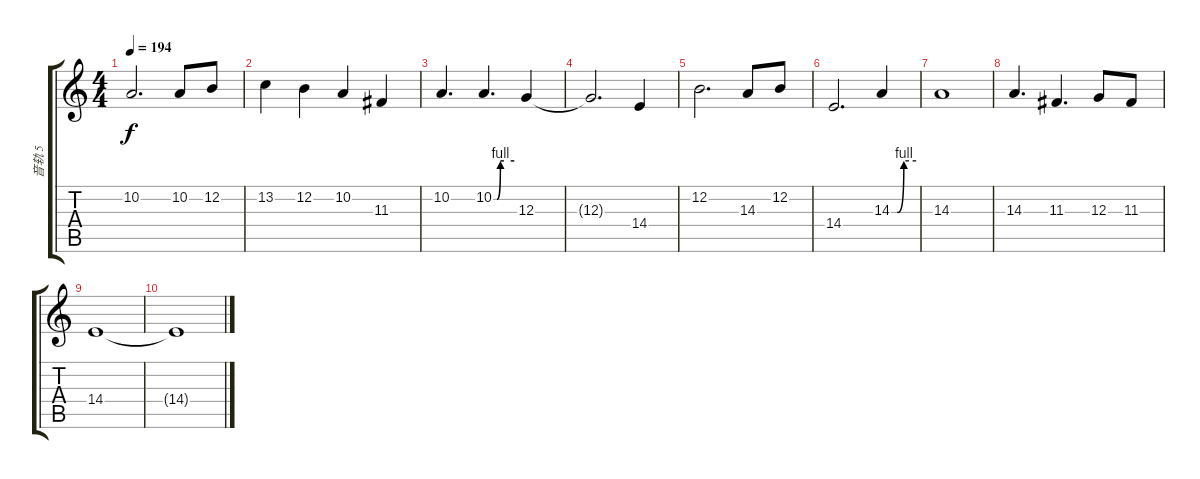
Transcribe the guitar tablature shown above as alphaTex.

\track ("音轨 5" "音轨 5") {instrument tangoaccordion}
\staff {score tabs}
\tuning (E4 B3 G3 D3 A2 E2) {hide}
\ts (4 4)
\tempo 194
\clef g2
\ks c
10.2.2{d dy f} 10.2.8 12.2.8 |
13.2.4 12.2.4 10.2.4 11.3.4 |
10.2.4{d} 10.2{be (custom 0 0 10 0 20 4 30 4 60 4)}.4{d} 12.3.4 |
12.3{t}.2{d} 14.4.4 |
12.2.2{d} 14.3.8 12.2.8 |
14.4.2{d} 14.3{be (custom 0 0 14 0 30 4 60 4)}.4 |
14.3.1 |
14.3.4{d} 11.3.4{d} 12.3.8 11.3.8 |
14.4.1{volume 5} |
14.4{t}.1
